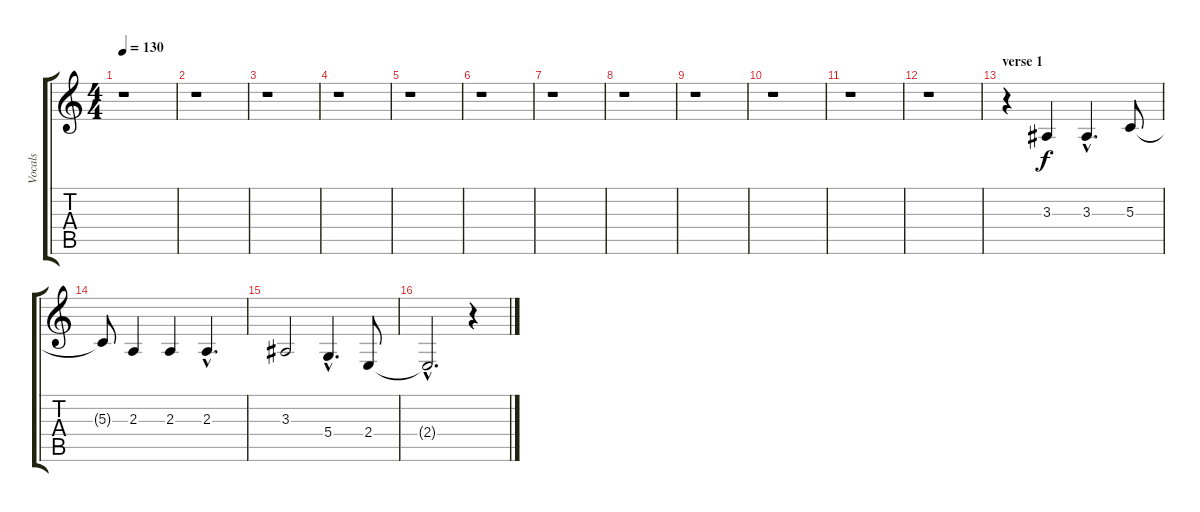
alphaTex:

\track ("Vocals" "Vocals") {instrument lead6voice}
\staff {score tabs}
\tuning (E4 B3 G3 D3 A2 E2) {hide}
\ts (4 4)
\tempo 130
\clef g2
\ks c
r.1{dy f instrument lead6voice} |
r.1 |
r.1 |
r.1 |
r.1 |
r.1 |
r.1 |
r.1 |
r.1 |
r.1 |
r.1 |
r.1 |
\section ("" "verse 1")
r.4 3.3.4 3.3{hac}.4{d} 5.3.8 |
5.3{t}.8 2.3.4 2.3.4 2.3{hac}.4{d} |
3.3.2 5.4{hac}.4{d} 2.4.8 |
2.4{hac t}.2{d} r.4
